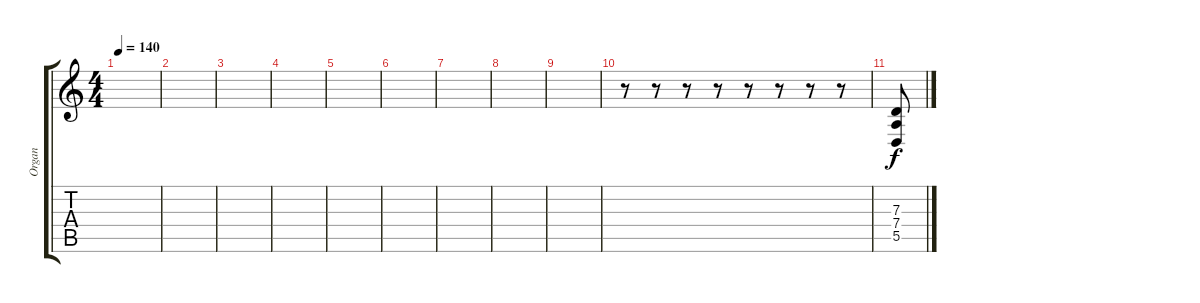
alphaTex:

\track ("Organ" "Organ") {instrument drawbarorgan}
\staff {score tabs}
\tuning (E4 B3 G3 D3 A2 E2) {hide}
\ts (4 4)
\tempo 140
\clef g2
\ks c
|
|
|
|
|
|
|
|
|
r.8 r.8 r.8 r.8 r.8 r.8 r.8 r.8 |
(7.3 7.4 5.5).8
